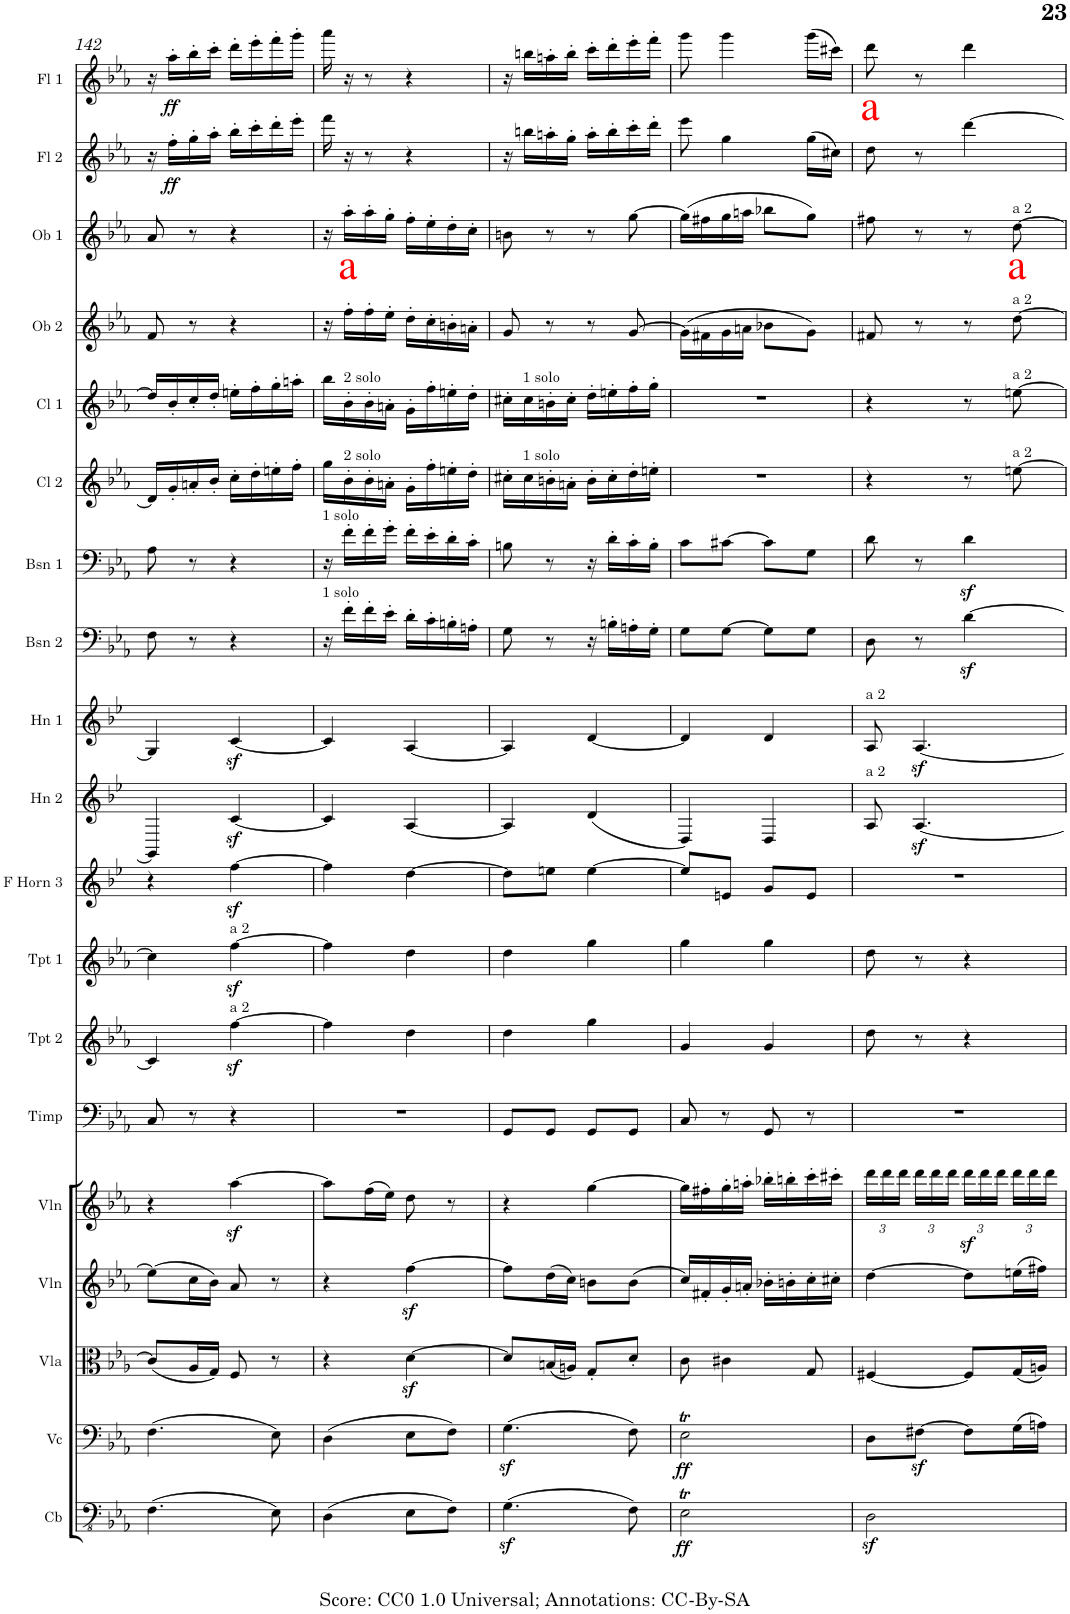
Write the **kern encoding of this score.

**kern	**dynam	**kern	**dynam	**kern	**kern	**kern	**kern	**kern	**kern	**kern	**kern	**kern	**kern	**kern	**kern	**kern	**kern	**kern	**text	**kern	**dynam	**kern	**text	**dynam
*part19	*part19	*part18	*part18	*part17	*part16	*part15	*part14	*part13	*part12	*part11	*part10	*part9	*part8	*part7	*part6	*part5	*part4	*part3	*part3	*part2	*part2	*part1	*part1	*part1
*staff19	*staff19	*staff18	*staff18	*staff17	*staff16	*staff15	*staff14	*staff13	*staff12	*staff11	*staff10	*staff9	*staff8	*staff7	*staff6	*staff5	*staff4	*staff3	*staff3	*staff2	*staff2	*staff1	*staff1	*staff1
*I"Contrabass	*	*I"Violoncello	*	*I"Viola	*I"Violin	*I"Violin	*I"Timpani	*I"C Trumpet 2	*I"C Trumpet 1	*I"F Horn 3	*I"F Horn 2	*I"F Horn 1	*I"Bassoon 2	*I"Bassoon 1	*I"Bb Clarinet 2	*I"Bb Clarinet 1	*I"Oboe 2	*I"Oboe 1	*	*I"Flute 2	*	*I"Flute 1	*	*
*I'Cb	*	*I'Vc	*	*I'Vla	*I'Vln	*I'Vln	*I'Timp	*I'Tpt 2	*I'Tpt 1	*I'F Horn 3	*I'Hn 2	*I'Hn 1	*I'Bsn 2	*I'Bsn 1	*I'Cl 2	*I'Cl 1	*I'Ob 2	*I'Ob 1	*	*I'Fl 2	*	*I'Fl 1	*	*
!!LO:PB:g=z
*clefFv4	*	*clefF4	*	*clefC3	*clefG2	*clefG2	*clefF4	*clefG2	*clefG2	*clefG2	*clefG2	*clefG2	*clefF4	*clefF4	*clefG2	*clefG2	*clefG2	*clefG2	*	*clefG2	*	*clefG2	*	*
*	*	*	*	*	*	*	*	*	*	*Trd4c7	*Trd4c7	*Trd4c7	*	*	*Trd1c2	*Trd1c2	*	*	*	*	*	*	*	*
*k[b-e-a-]	*	*k[b-e-a-]	*	*k[b-e-a-]	*k[b-e-a-]	*k[b-e-a-]	*k[b-e-a-]	*k[b-e-a-]	*k[b-e-a-]	*k[b-e-]	*k[b-e-]	*k[b-e-]	*k[b-e-a-]	*k[b-e-a-]	*k[b-e-a-]	*k[b-e-a-]	*k[b-e-a-]	*k[b-e-a-]	*	*k[b-e-a-]	*	*k[b-e-a-]	*	*
*E-:	*	*E-:	*	*E-:	*E-:	*E-:	*	*	*	*	*	*	*E-:	*E-:	*	*	*E-:	*E-:	*	*E-:	*	*E-:	*	*
*M2/4	*	*M2/4	*	*M2/4	*M2/4	*M2/4	*M2/4	*M2/4	*M2/4	*M2/4	*M2/4	*M2/4	*M2/4	*M2/4	*M2/4	*M2/4	*M2/4	*M2/4	*	*M2/4	*	*M2/4	*	*
=142	=142	=142	=142	=142	=142	=142	=142	=142	=142	=142	=142	=142	=142	=142	=142	=142	=142	=142	=142	=142	=142	=142	=142	=142
(4.FF\	.	(4.F\	.	(8c/L]	(8ee-\L]	4r	8C/	4c/]	4cc\]	4r	4GG/]	4G/]	8F\	8A-\	16d/LL]	16dd/LL]	8f/	8a-/	.	16r	.	16r	.	.
!	!	!	!	!	!	!	!	!	!	!	!	!	!	!	!	!	!	!	!	!	!LO:DY:b	!	!	!LO:DY:b
.	.	.	.	.	.	.	.	.	.	.	.	.	.	.	16g'/	16b-'/	.	.	.	16ff'\LL	ff	16aa-'\LL	.	ff
.	.	.	.	16A-/L	16cc\L	.	8r	.	.	.	.	.	8r	8r	16an'/	16cc'/	8r	8r	.	16gg'\	.	16bb-'\	.	.
.	.	.	.	16G/JJ)	16b-\JJ)	.	.	.	.	.	.	.	.	.	16b-'/JJ	16dd'/JJ	.	.	.	16aa-'\JJ	.	16ccc'\JJ	.	.
!	!	!	!	!	!	!	!	!	!LO:TX:a:t=a 2	!	!	!	!	!	!	!	!	!	!	!	!	!	!	!
!	!	!	!	!	!	!	!	!LO:TX:a:t=a 2	!	!	!	!	!	!	!	!	!	!	!	!	!	!	!	!
.	.	.	.	8F/	8a-/	[4aa-z<\	4r	[4ffz<\	[4ffz<\	[4ffz<\	[4cz</	[4cz</	4r	4r	16cc'\LL	16een'\LL	4r	4r	.	16bb-'\LL	.	16ddd'\LL	.	.
.	.	.	.	.	.	.	.	.	.	.	.	.	.	.	16dd'\	16ff'\	.	.	.	16ccc'\	.	16eee-'\	.	.
8EE-\)	.	8E-\)	.	8r	8r	.	.	.	.	.	.	.	.	.	16een'\	16gg'\	.	.	.	16ddd'\	.	16fff'\	.	.
.	.	.	.	.	.	.	.	.	.	.	.	.	.	.	16ff'\JJ	16aan'\JJ	.	.	.	16eee-'\JJ	.	16ggg'\JJ	.	.
=143	=143	=143	=143	=143	=143	=143	=143	=143	=143	=143	=143	=143	=143	=143	=143	=143	=143	=143	=143	=143	=143	=143	=143	=143
!	!	!	!	!	!	!	!	!	!	!	!	!	!	!LO:TX:a:t=1 solo	!	!	!	!	!	!	!	!	!	!
!	!	!	!	!	!	!	!	!	!	!	!	!	!LO:TX:a:t=1 solo	!	!	!	!	!	!	!	!	!	!	!
(4DD\	.	(4D\	.	4r	4r	8aa-\L]	2r	4ff\]	4ff\]	4ff\]	4c/]	4c/]	16r	16r	16gg\LL	16bb-\LL	16r	16r	.	16fff\	.	16aaa-\	.	.
!	!	!	!	!	!	!	!	!	!	!	!	!	!	!	!	!LO:TX:a:t=2 solo	!	!	!	!	!	!	!	!
!	!	!	!	!	!	!	!	!	!	!	!	!	!	!	!LO:TX:a:t=2 solo	!	!	!	!	!	!	!	!	!
!	!	!	!	!	!	!	!	!	!	!	!	!	!	!	!	!	!	!	!LO:LY:b:color=#FF0000	!	!	!	!	!
.	.	.	.	.	.	.	.	.	.	.	.	.	16f'\LL	16f'\LL	16b-'\	16b-'\	16ff'\LL	16aa-'\LL	a	16r	.	16r	.	.
.	.	.	.	.	.	(16ff\L	.	.	.	.	.	.	16f'\	16f'\	16b-'\	16b-'\	16ff'\	16aa-'\	.	8r	.	8r	.	.
.	.	.	.	.	.	16ee-\JJ)	.	.	.	.	.	.	16e-'\JJ	16g'\JJ	16an'\JJ	16an'\JJ	16ee-'\JJ	16gg'\JJ	.	.	.	.	.	.
8EE-\L	.	8E-\L	.	[4dz<\	[4ffz<\	8dd\	.	4dd\	4dd\	[4dd\	[4A/	[4A/	16d'\LL	16f'\LL	16g'\LL	16g'\LL	16dd'\LL	16ff'\LL	.	4r	.	4r	.	.
.	.	.	.	.	.	.	.	.	.	.	.	.	16c'\	16e-'\	16ff'\	16ff'\	16cc'\	16ee-'\	.	.	.	.	.	.
8FF\J)	.	8F\J)	.	.	.	8r	.	.	.	.	.	.	16Bn'\	16d'\	16een'\	16een'\	16bn'\	16dd'\	.	.	.	.	.	.
.	.	.	.	.	.	.	.	.	.	.	.	.	16An'\JJ	16c'\JJ	16dd'\JJ	16dd'\JJ	16an'\JJ	16cc'\JJ	.	.	.	.	.	.
=144	=144	=144	=144	=144	=144	=144	=144	=144	=144	=144	=144	=144	=144	=144	=144	=144	=144	=144	=144	=144	=144	=144	=144	=144
(4.GGz<\	.	(4.Gz<\	.	8d/L]	8ff\L]	4r	8GG/L	4dd\	4dd\	8dd\L]	4A/]	4A/]	8G\	8Bn\	16cc#X'\LL	16cc#X'\LL	8g/	8bn\	.	16r	.	16r	.	.
!	!	!	!	!	!	!	!	!	!	!	!	!	!	!	!	!LO:TX:a:t=1 solo	!	!	!	!	!	!	!	!
!	!	!	!	!	!	!	!	!	!	!	!	!	!	!	!LO:TX:a:t=1 solo	!	!	!	!	!	!	!	!	!
.	.	.	.	.	.	.	.	.	.	.	.	.	.	.	16cc#\	16cc#\	.	.	.	16bbn\LL	.	16bbn\LL	.	.
.	.	.	.	(16Bn/L	(16dd\L	.	8GG/J	.	.	8een\J	.	.	8r	8r	16bn'\	16bn'\	8r	8r	.	16aan'\	.	16aan'\	.	.
.	.	.	.	16An/JJ)	16cc\JJ)	.	.	.	.	.	.	.	.	.	16an'\JJ	16cc#'\JJ	.	.	.	16gg'\JJ	.	16bb'\JJ	.	.
.	.	.	.	8G'/L	8bn\L	[4gg\	8GG/L	4gg\	4gg\	[4ee\	(4d/	[4d/	16r	16r	16b'\LL	16dd'\LL	8r	8r	.	16aa'\LL	.	16ccc'\LL	.	.
.	.	.	.	.	.	.	.	.	.	.	.	.	16Bn'\LL	16d'\LL	16cc#'\	16een'\	.	.	.	16bb'\	.	16ddd'\	.	.
8FF\)	.	8F\)	.	8d'/J	(8b\J	.	8GG/J	.	.	.	.	.	16An'\	16c'\	16dd'\	16ff'\	[8g/	[8gg\	.	16ccc'\	.	16eee-'\	.	.
.	.	.	.	.	.	.	.	.	.	.	.	.	16G'\JJ	16B'\JJ	16een'\JJ	16gg'\JJ	.	.	.	16ddd'\JJ	.	16fff'\JJ	.	.
=145	=145	=145	=145	=145	=145	=145	=145	=145	=145	=145	=145	=145	=145	=145	=145	=145	=145	=145	=145	=145	=145	=145	=145	=145
!	!LO:DY:b	!	!LO:DY:b	!	!	!	!	!	!	!	!	!	!	!	!	!	!	!	!	!	!	!	!	!
2EE-T\	ff	2E-T\	ff	8c\	16cc/LL)	16gg\LL]	8C/	4g/	4gg\	8ee/L]	4D/)	4d/]	8G\L	8c\L	2r	2r	(16g\LL]	(16gg\LL]	.	8eee-\	.	8ggg\	.	.
.	.	.	.	.	16f#X'/	16ff#X'\	.	.	.	.	.	.	.	.	.	.	16f#X\	16ff#X\	.	.	.	.	.	.
.	.	.	.	4c#X\	16g'/	16gg'\	8r	.	.	8en/J	.	.	[8G\J	[8c#X\J	.	.	16g\	16gg\	.	4gg\	.	4ggg\	.	.
.	.	.	.	.	16an'/JJ	16aan'\JJ	.	.	.	.	.	.	.	.	.	.	16an\JJ	16aan\JJ	.	.	.	.	.	.
.	.	.	.	.	16b-X'\LL	16bb-X'\LL	8GG/	4g/	4gg\	8g/L	4D/	4d/	8G\L]	8c#\L]	.	.	8b-X\L	8bb-X\L	.	.	.	.	.	.
.	.	.	.	.	16bn'\	16bbn'\	.	.	.	.	.	.	.	.	.	.	.	.	.	.	.	.	.	.
.	.	.	.	8G/	16cc'\	16ccc'\	8r	.	.	8e/J	.	.	8G\J	8G\J	.	.	8g\J)	8gg\J)	.	(16gg\LL	.	(16ggg\LL	.	.
.	.	.	.	.	16cc#X'\JJ	16ccc#X'\JJ	.	.	.	.	.	.	.	.	.	.	.	.	.	16cc#X\JJ)	.	16ccc#X\JJ)	.	.
=146	=146	=146	=146	=146	=146	=146	=146	=146	=146	=146	=146	=146	=146	=146	=146	=146	=146	=146	=146	=146	=146	=146	=146	=146
*	*	*	*	*	*	*Xbrackettup	*	*	*	*	*	*	*	*	*	*	*	*	*	*	*	*	*	*
!	!	!	!	!	!	!	!	!	!	!	!	!LO:TX:a:t=a 2	!	!	!	!	!	!	!	!	!	!	!	!
!	!	!	!	!	!	!	!	!	!	!	!LO:TX:a:t=a 2	!	!	!	!	!	!	!	!	!	!	!	!	!
!	!	!	!	!	!	!	!	!	!	!	!	!	!	!	!	!	!	!	!	!	!	!	!LO:LY:b:color=#FF0000	!
2DDz<\	.	8D\L	.	[4F#X/	[4dd\	24ddd\LL	2r	8dd\	8dd\	2r	8A/	8A/	8D\	8d\	4r	4r	8f#X/	8ff#X\	.	8dd\	.	8ddd\	a	.
.	.	.	.	.	.	24ddd\	.	.	.	.	.	.	.	.	.	.	.	.	.	.	.	.	.	.
.	.	.	.	.	.	24ddd\JJ	.	.	.	.	.	.	.	.	.	.	.	.	.	.	.	.	.	.
.	.	[8F#Xz<\J	.	.	.	24ddd\LL	.	8r	8r	.	[4.Az</	[4.Az</	8r	8r	.	.	8r	8r	.	8r	.	8r	.	.
.	.	.	.	.	.	24ddd\	.	.	.	.	.	.	.	.	.	.	.	.	.	.	.	.	.	.
.	.	.	.	.	.	24ddd\JJ	.	.	.	.	.	.	.	.	.	.	.	.	.	.	.	.	.	.
.	.	8F#\L]	.	8F#/L]	8dd\L]	24dddz<\LL	.	4r	4r	.	.	.	[4dz<\	4dz<\	8r	8r	8r	8r	.	[4ddd\	.	4ddd\	.	.
.	.	.	.	.	.	24ddd\	.	.	.	.	.	.	.	.	.	.	.	.	.	.	.	.	.	.
.	.	.	.	.	.	24ddd\JJ	.	.	.	.	.	.	.	.	.	.	.	.	.	.	.	.	.	.
!	!	!	!	!	!	!	!	!	!	!	!	!	!	!	!	!	!	!LO:TX:a:t=a 2	!	!	!	!	!	!
!	!	!	!	!	!	!	!	!	!	!	!	!	!	!	!	!	!LO:TX:a:t=a 2	!	!	!	!	!	!	!
!	!	!	!	!	!	!	!	!	!	!	!	!	!	!	!	!LO:TX:a:t=a 2	!	!	!	!	!	!	!	!
!	!	!	!	!	!	!	!	!	!	!	!	!	!	!	!LO:TX:a:t=a 2	!	!	!	!	!	!	!	!	!
!	!	!	!	!	!	!	!	!	!	!	!	!	!	!	!	!	!	!	!LO:LY:b:color=#FF0000	!	!	!	!	!
.	.	(16G\L	.	(16G/L	(16een\L	24ddd\LL	.	.	.	.	.	.	.	.	[8een\	[8een\	[8dd\	[8dd\	a	.	.	.	.	.
.	.	.	.	.	.	24ddd\	.	.	.	.	.	.	.	.	.	.	.	.	.	.	.	.	.	.
.	.	16An\JJ)	.	16An/JJ)	16ff#X\JJ)	.	.	.	.	.	.	.	.	.	.	.	.	.	.	.	.	.	.	.
.	.	.	.	.	.	24ddd\JJ	.	.	.	.	.	.	.	.	.	.	.	.	.	.	.	.	.	.
=	=	=	=	=	=	=	=	=	=	=	=	=	=	=	=	=	=	=	=	=	=	=	=	=
*-	*-	*-	*-	*-	*-	*-	*-	*-	*-	*-	*-	*-	*-	*-	*-	*-	*-	*-	*-	*-	*-	*-	*-	*-
